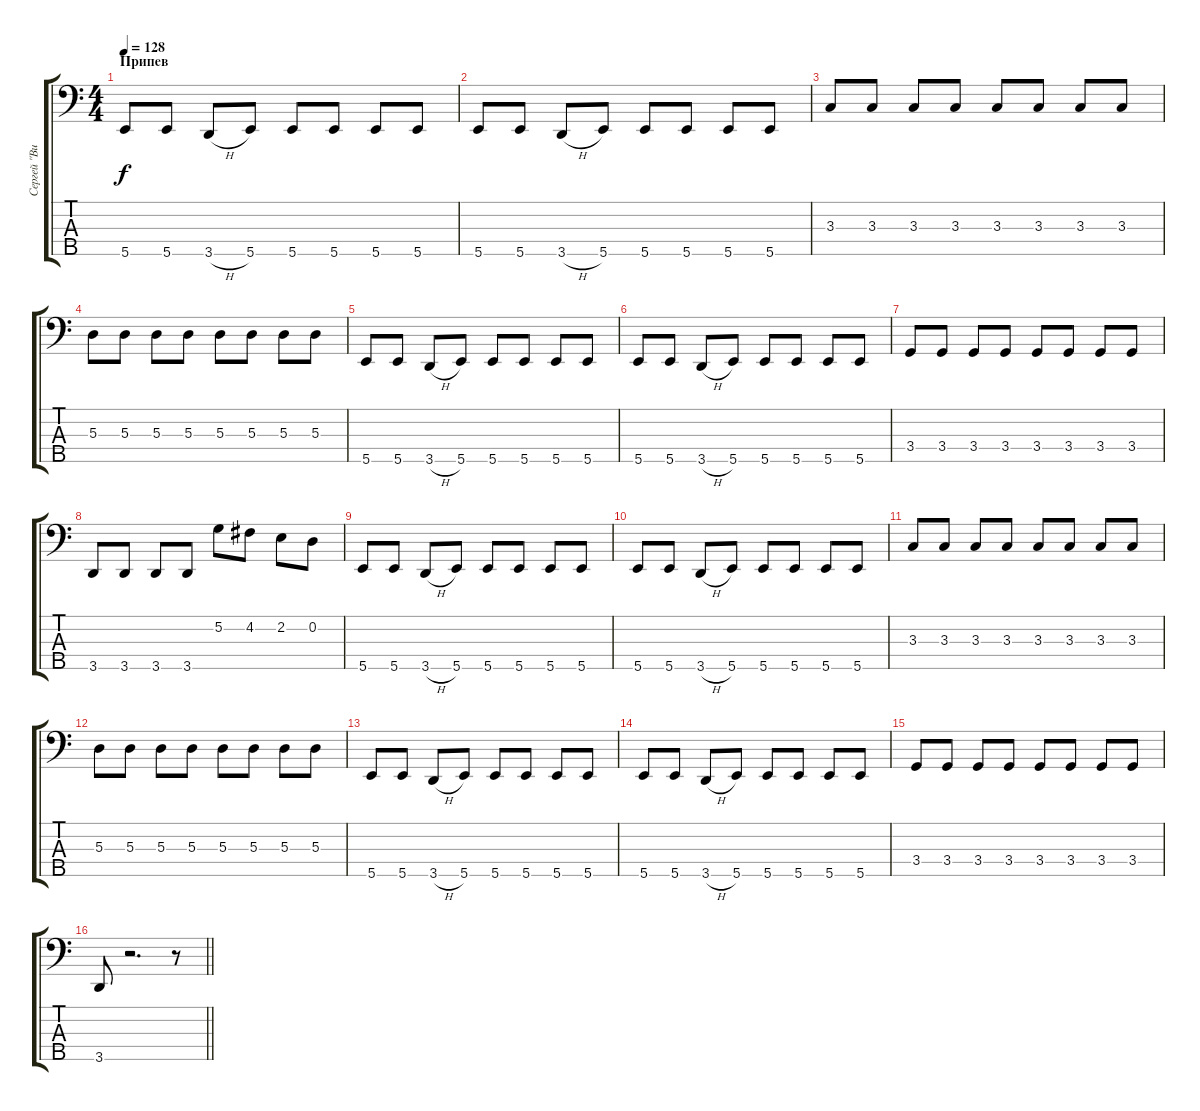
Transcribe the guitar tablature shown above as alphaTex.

\track ("Сергей \"Викинг\" Цаплин" "Сергей \"Ви") {instrument electricbassfinger}
\staff {score tabs}
\tuning (G2 D2 A1 E1 B0) {hide}
\ts (4 4)
\section ("" "Припев")
\tempo 128
\clef f4
\ks c
5.5.8{dy f} 5.5.8 3.5{h}.8 5.5.8 5.5.8 5.5.8 5.5.8 5.5.8 |
5.5.8 5.5.8 3.5{h}.8 5.5.8 5.5.8 5.5.8 5.5.8 5.5.8 |
3.3.8 3.3.8 3.3.8 3.3.8 3.3.8 3.3.8 3.3.8 3.3.8 |
5.3.8 5.3.8 5.3.8 5.3.8 5.3.8 5.3.8 5.3.8 5.3.8 |
5.5.8 5.5.8 3.5{h}.8 5.5.8 5.5.8 5.5.8 5.5.8 5.5.8 |
5.5.8 5.5.8 3.5{h}.8 5.5.8 5.5.8 5.5.8 5.5.8 5.5.8 |
3.4.8 3.4.8 3.4.8 3.4.8 3.4.8 3.4.8 3.4.8 3.4.8 |
3.5.8 3.5.8 3.5.8 3.5.8 5.2.8 4.2.8 2.2.8 0.2.8 |
5.5.8 5.5.8 3.5{h}.8 5.5.8 5.5.8 5.5.8 5.5.8 5.5.8 |
5.5.8 5.5.8 3.5{h}.8 5.5.8 5.5.8 5.5.8 5.5.8 5.5.8 |
3.3.8 3.3.8 3.3.8 3.3.8 3.3.8 3.3.8 3.3.8 3.3.8 |
5.3.8 5.3.8 5.3.8 5.3.8 5.3.8 5.3.8 5.3.8 5.3.8 |
5.5.8 5.5.8 3.5{h}.8 5.5.8 5.5.8 5.5.8 5.5.8 5.5.8 |
5.5.8 5.5.8 3.5{h}.8 5.5.8 5.5.8 5.5.8 5.5.8 5.5.8 |
3.4.8 3.4.8 3.4.8 3.4.8 3.4.8 3.4.8 3.4.8 3.4.8 |
\barLineRight lightlight
3.5.8 r.2{d} r.8
